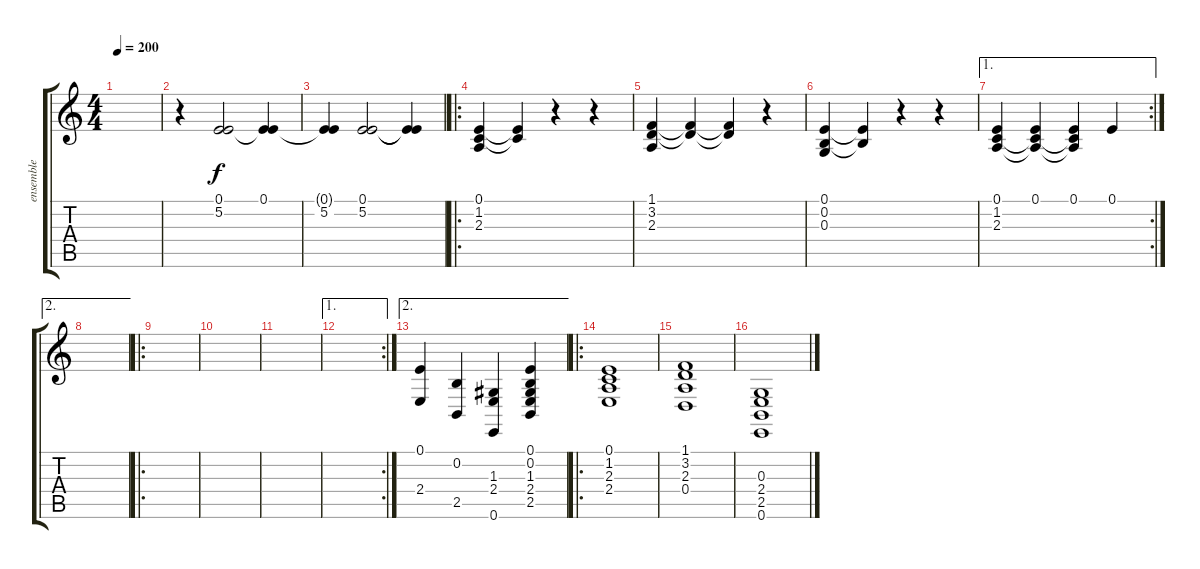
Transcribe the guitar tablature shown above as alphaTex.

\track ("ensemble" "ensemble") {instrument stringensemble1}
\staff {score tabs}
\tuning (E4 B3 G3 D3 A2 E2) {hide}
\ts (4 4)
\tempo 200
\clef g2
\ks c
|
r.4 (0.1 5.2).2 (0.1 5.2{t}).4 |
(0.1{t} 5.2).4 (0.1 5.2).2 (0.1{t} 5.2{t}).4 |
\ro
(0.1 1.2 2.3).4 (0.1{t} 1.2{t}).4 r.4 r.4 |
(1.1 3.2 2.3).4 (1.1{t} 3.2{t}).4 (1.1{t} 3.2{t}).4 r.4 |
(0.1 0.2 0.3).4 (0.1{t} 0.2{t}).4 r.4 r.4 |
\ae 1
\rc 2
(0.1 1.2 2.3).4 (0.1 1.2{t} 2.3{t}).4 (0.1 1.2{t} 2.3{t}).4 0.1.4 |
\ae 2
|
\ro
|
|
|
\ae 1
\rc 2
|
\ae 2
(0.1 2.4).4 (0.2 2.5).4 (1.3 2.4 0.6).4 (0.1 0.2 1.3 2.4 2.5).4 |
\ro
(0.1 1.2 2.3 2.4).1 |
(1.1 3.2 2.3 0.4).1 |
(0.3 2.4 2.5 0.6).1
